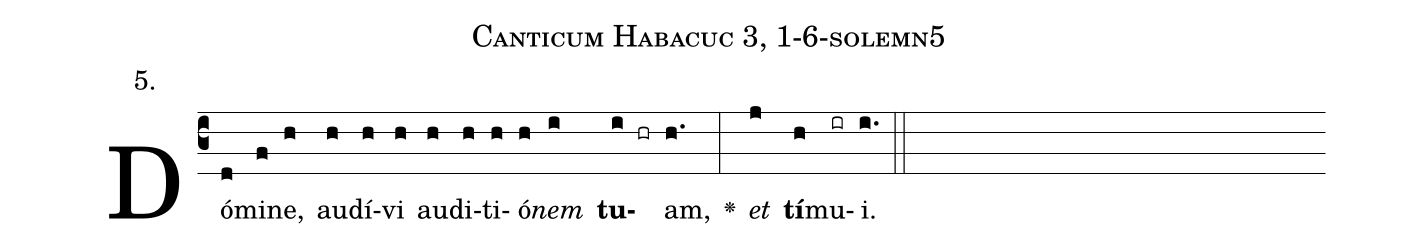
name: Canticum Habacuc 3, 1-6-solemn5;
annotation: 5.;
%%
(c3)Dó(d)mi(f)ne,(h) au(h)dí(h)vi(h) au(h)di(h)ti(h)ó(h)<i>nem</i>(i) <b>tu</b>(i hr)am,(h.) <v>\greheightstar</v>(:) <i>et</i>(j) <b>tí</b>(h)mu(ir)i.(i.) (::)


%E(i) u(h) o(i) u(j) a(h) e.(i.) (::)
